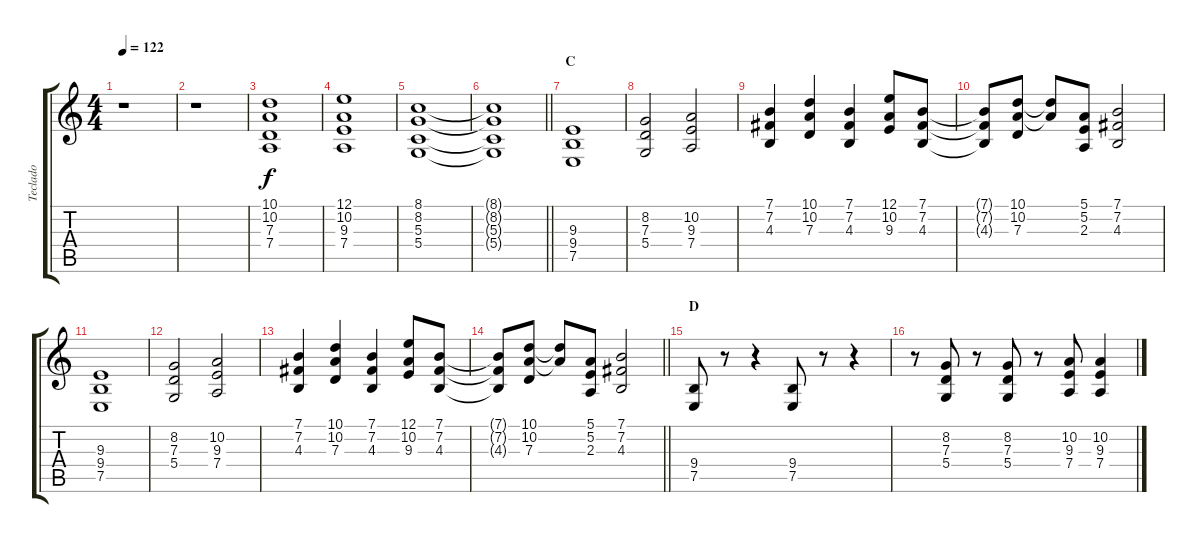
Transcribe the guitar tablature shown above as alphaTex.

\track ("Teclado" "Teclado") {instrument stringensemble1}
\staff {score tabs}
\tuning (E4 B3 G3 D3 A2 E2) {hide}
\ts (4 4)
\tempo 122
\clef g2
\ks c
r.1{dy f} |
r.1 |
(10.1 10.2 7.3 7.4).1 |
(12.1 10.2 9.3 7.4).1 |
(8.1 8.2 5.3 5.4).1 |
\barLineRight lightlight
(8.1{t} 8.2{t} 5.3{t} 5.4{t}).1 |
\section ("" "C")
(9.3 9.4 7.5).1 |
(8.2 7.3 5.4).2 (10.2 9.3 7.4).2 |
(7.1 7.2 4.3).4 (10.1 10.2 7.3).4 (7.1 7.2 4.3).4 (12.1 10.2 9.3).8 (7.1 7.2 4.3).8 |
(7.1{t} 7.2{t} 4.3{t}).8 (10.1 10.2 7.3).8 (10.1{t} 10.2{t}).8 (5.1 5.2 2.3).8 (7.1 7.2 4.3).2 |
(9.3 9.4 7.5).1 |
(8.2 7.3 5.4).2 (10.2 9.3 7.4).2 |
(7.1 7.2 4.3).4 (10.1 10.2 7.3).4 (7.1 7.2 4.3).4 (12.1 10.2 9.3).8 (7.1 7.2 4.3).8 |
\barLineRight lightlight
(7.1{t} 7.2{t} 4.3{t}).8 (10.1 10.2 7.3).8 (10.1{t} 10.2{t}).8 (5.1 5.2 2.3).8 (7.1 7.2 4.3).2 |
\section ("" "D")
(9.4 7.5).8 r.8 r.4 (9.4 7.5).8 r.8 r.4 |
r.8 (8.2 7.3 5.4).8 r.8 (8.2 7.3 5.4).8 r.8 (10.2 9.3 7.4).8 (10.2 9.3 7.4).4
